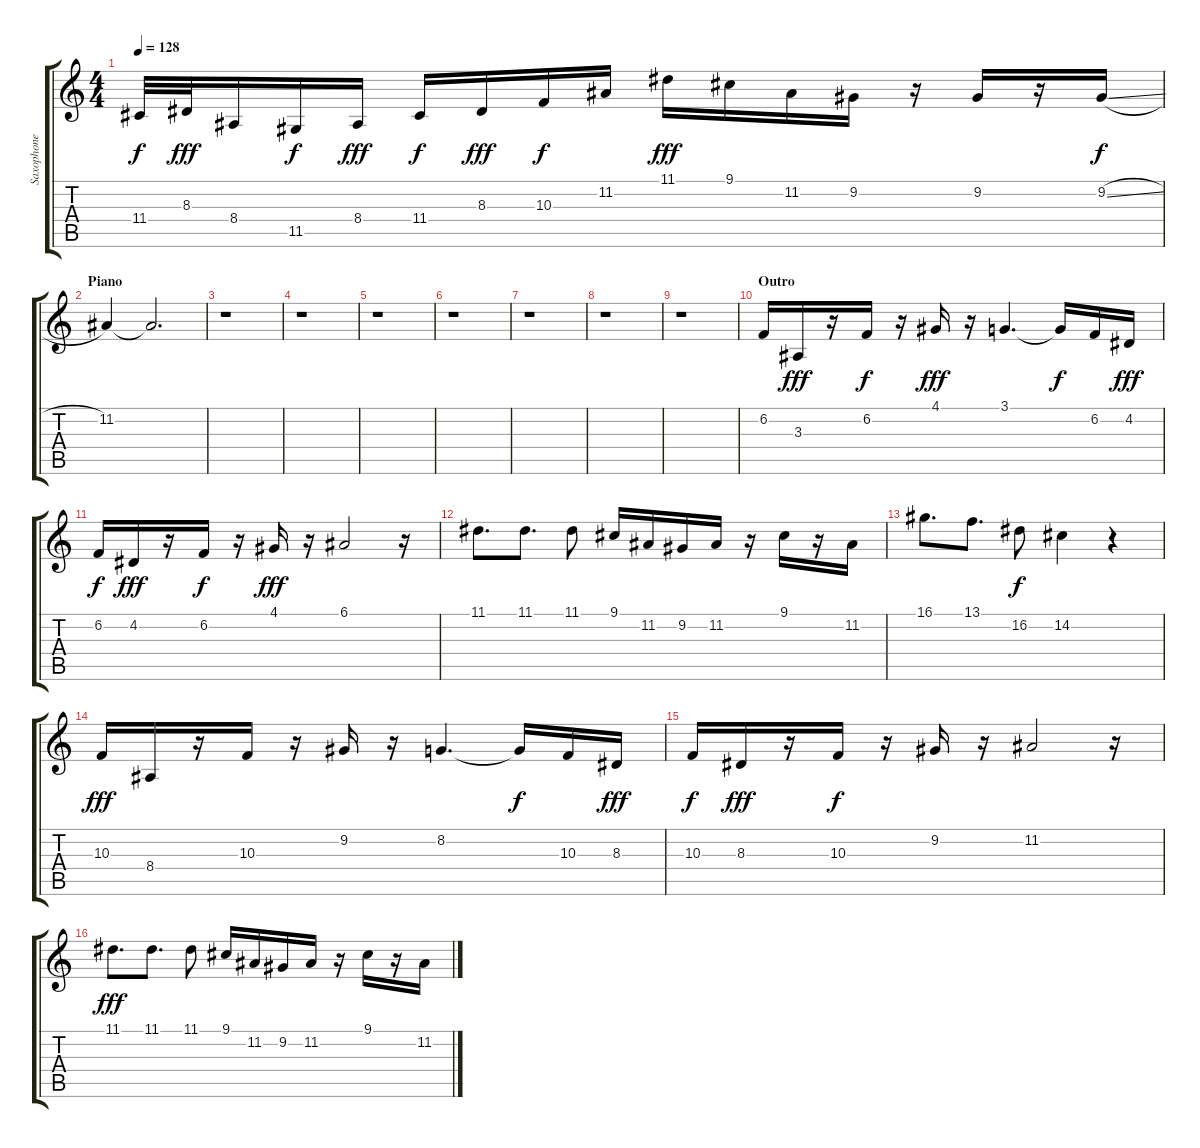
\track ("Saxophone" "Saxophone") {instrument altosax}
\staff {score tabs}
\tuning (E4 B3 G3 D3 A2 E2) {hide}
\ts (4 4)
\tempo 128
\clef g2
\ks c
11.4.32{dy f} 8.3.32{dy fff} 8.4.16 11.5.16{dy f} 8.4.16{dy fff} 11.4.16{dy f} 8.3.16{dy fff} 10.3.16{dy f} 11.2.16 11.1.16{dy fff} 9.1.16 11.2.16 9.2.16 r.16 9.2.16 r.16 9.2{sl}.16{dy f} |
\section ("" "Piano")
11.2.4 11.2{t}.2{d} |
r.1 |
r.1 |
r.1 |
r.1 |
r.1 |
r.1 |
r.1 |
\section ("" "Outro")
6.2.16 3.3.16{dy fff} r.16 6.2.16{dy f} r.16 4.1.16{dy fff} r.16 3.1.4{d} 3.1{t}.16{dy f} 6.2.16 4.2.16{dy fff} |
6.2.16{dy f} 4.2.16{dy fff} r.16 6.2.16{dy f} r.16 4.1.16{dy fff} r.16 6.1.2 r.16 |
11.1.8{d} 11.1.8{d} 11.1.8 9.1.16 11.2.16 9.2.16 11.2.16 r.16 9.1.16 r.16 11.2.16 |
16.1.8{d} 13.1.8{d} 16.2.8{dy f} 14.2.4 r.4 |
10.3.16{dy fff} 8.4.16 r.16 10.3.16 r.16 9.2.16 r.16 8.2.4{d} 8.2{t}.16{dy f} 10.3.16 8.3.16{dy fff} |
10.3.16{dy f} 8.3.16{dy fff} r.16 10.3.16{dy f} r.16 9.2.16 r.16 11.2.2 r.16 |
11.1.8{d dy fff} 11.1.8{d} 11.1.8 9.1.16 11.2.16 9.2.16 11.2.16 r.16 9.1.16 r.16 11.2.16
